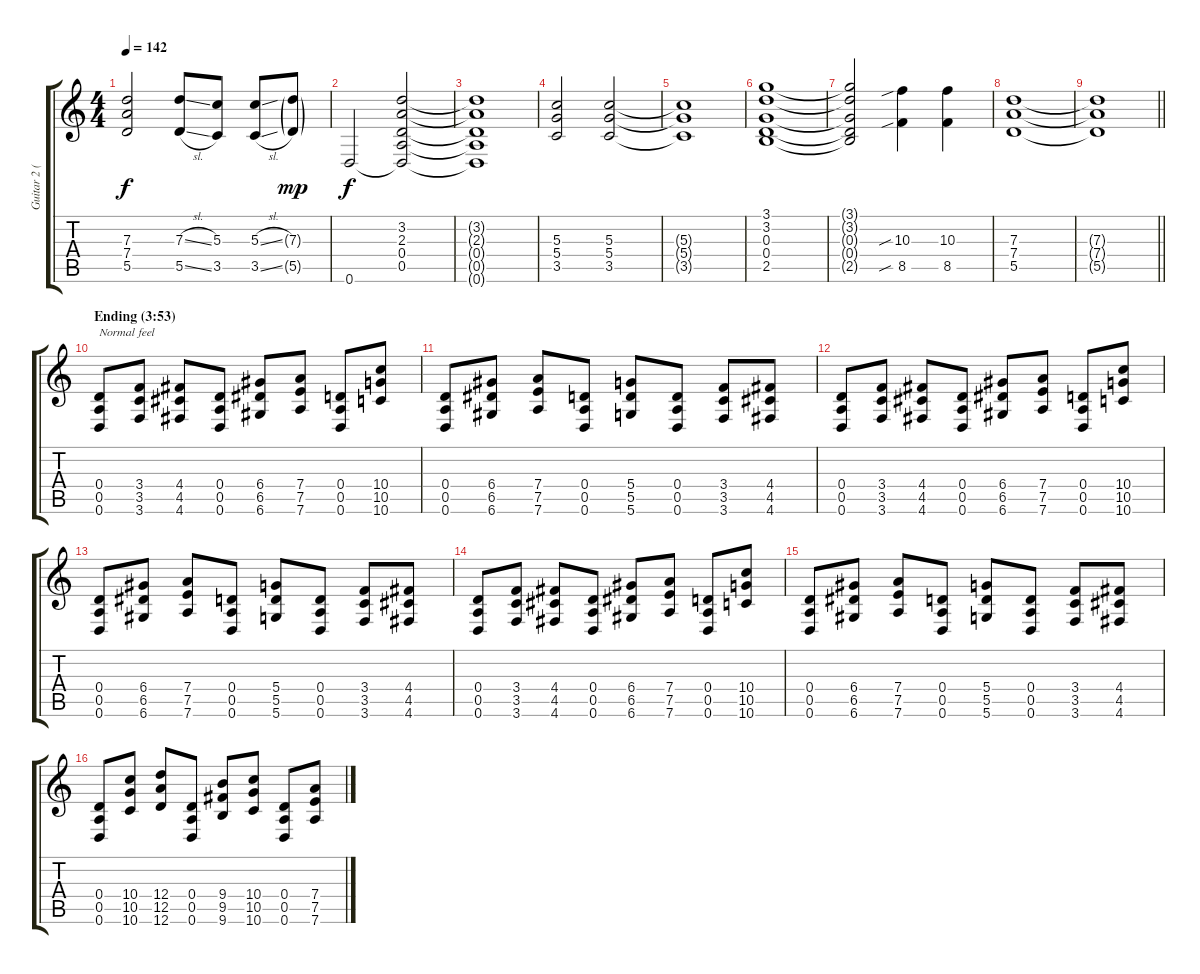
\track ("Guitar 2 (Dave Kushner)" "Guitar 2 (") {instrument overdrivenguitar}
\staff {score tabs}
\tuning (E4 B3 G3 D3 A2 D2) {hide}
\ts (4 4)
\tempo 142
\clef g2
\ks c
(7.3{t} 7.4{t} 5.5{t}).2{dy f} (7.3{sl} 5.5{sl}).8 (5.3 3.5).8 (5.3{sl} 3.5{sl}).8 (7.3{g} 5.5{g}).8{dy mp} |
0.6.2{dy f} (3.2 2.3 0.4 0.5 0.6{t}).2 |
(3.2{t} 2.3{t} 0.4{t} 0.5{t} 0.6{t}).1 |
(5.3 5.4 3.5).2 (5.3 5.4 3.5).2 |
(5.3{t} 5.4{t} 3.5{t}).1 |
(3.1 3.2 0.3 0.4 2.5).1 |
(3.1{t} 3.2{t} 0.3{t} 0.4{t} 2.5{t}).2 (10.3{sib} 8.5{sib}).4 (10.3 8.5).4 |
(7.3 7.4 5.5).1 |
\barLineRight lightlight
(7.3{t} 7.4{t} 5.5{t}).1 |
\section ("" "Ending (3:53)")
(0.4 0.5 0.6).8{txt "Normal feel"} (3.4 3.5 3.6).8 (4.4 4.5 4.6).8 (0.4 0.5 0.6).8 (6.4 6.5 6.6).8 (7.4 7.5 7.6).8 (0.4 0.5 0.6).8 (10.4 10.5 10.6).8 |
(0.4 0.5 0.6).8 (6.4 6.5 6.6).8 (7.4 7.5 7.6).8 (0.4 0.5 0.6).8 (5.4 5.5 5.6).8 (0.4 0.5 0.6).8 (3.4 3.5 3.6).8 (4.4 4.5 4.6).8 |
(0.4 0.5 0.6).8 (3.4 3.5 3.6).8 (4.4 4.5 4.6).8 (0.4 0.5 0.6).8 (6.4 6.5 6.6).8 (7.4 7.5 7.6).8 (0.4 0.5 0.6).8 (10.4 10.5 10.6).8 |
(0.4 0.5 0.6).8 (6.4 6.5 6.6).8 (7.4 7.5 7.6).8 (0.4 0.5 0.6).8 (5.4 5.5 5.6).8 (0.4 0.5 0.6).8 (3.4 3.5 3.6).8 (4.4 4.5 4.6).8 |
(0.4 0.5 0.6).8 (3.4 3.5 3.6).8 (4.4 4.5 4.6).8 (0.4 0.5 0.6).8 (6.4 6.5 6.6).8 (7.4 7.5 7.6).8 (0.4 0.5 0.6).8 (10.4 10.5 10.6).8 |
(0.4 0.5 0.6).8 (6.4 6.5 6.6).8 (7.4 7.5 7.6).8 (0.4 0.5 0.6).8 (5.4 5.5 5.6).8 (0.4 0.5 0.6).8 (3.4 3.5 3.6).8 (4.4 4.5 4.6).8 |
(0.4 0.5 0.6).8 (10.4 10.5 10.6).8 (12.4 12.5 12.6).8 (0.4 0.5 0.6).8 (9.4 9.5 9.6).8 (10.4 10.5 10.6).8 (0.4 0.5 0.6).8 (7.4 7.5 7.6).8
